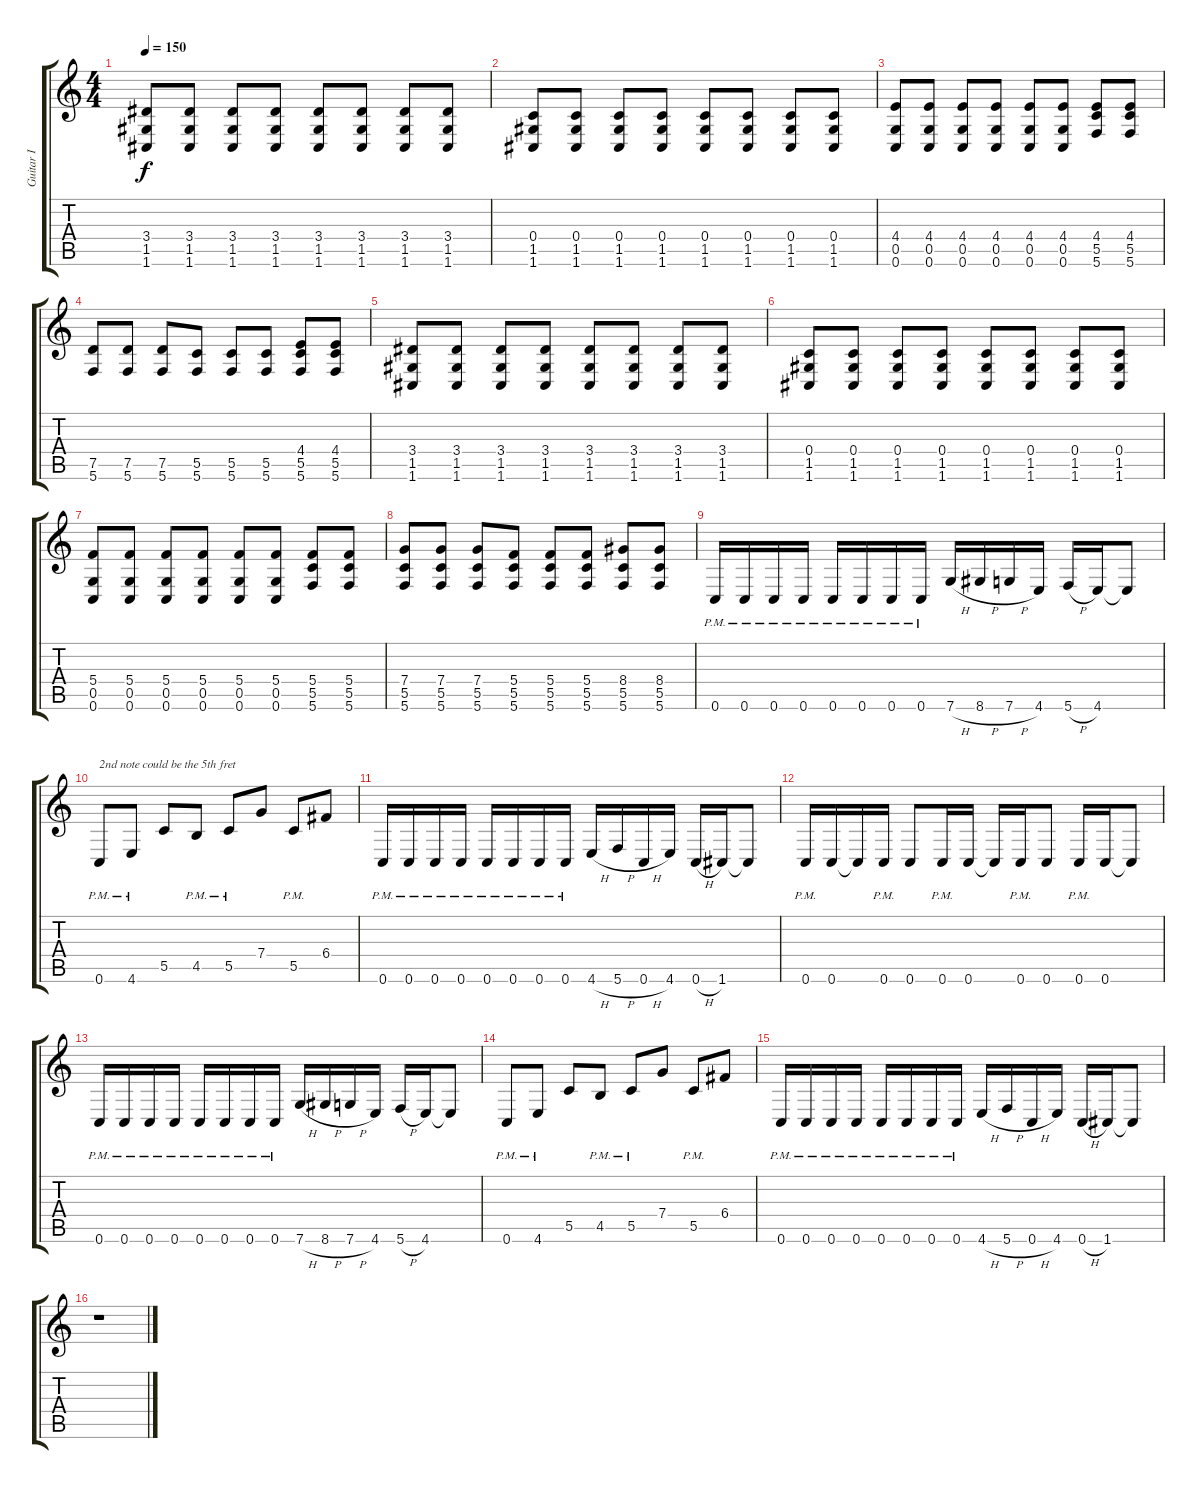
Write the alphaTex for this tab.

\track ("Guitar I" "Guitar I") {instrument distortionguitar}
\staff {score tabs}
\tuning (D4 A3 F3 C3 G2 C2) {hide}
\ts (4 4)
\tempo 150
\clef g2
\ks c
(3.4 1.5 1.6).8{dy f} (3.4 1.5 1.6).8 (3.4 1.5 1.6).8 (3.4 1.5 1.6).8 (3.4 1.5 1.6).8 (3.4 1.5 1.6).8 (3.4 1.5 1.6).8 (3.4 1.5 1.6).8 |
(0.4 1.5 1.6).8 (0.4 1.5 1.6).8 (0.4 1.5 1.6).8 (0.4 1.5 1.6).8 (0.4 1.5 1.6).8 (0.4 1.5 1.6).8 (0.4 1.5 1.6).8 (0.4 1.5 1.6).8 |
(4.4 0.5 0.6).8 (4.4 0.5 0.6).8 (4.4 0.5 0.6).8 (4.4 0.5 0.6).8 (4.4 0.5 0.6).8 (4.4 0.5 0.6).8 (4.4 5.5 5.6).8 (4.4 5.5 5.6).8 |
(7.5 5.6).8 (7.5 5.6).8 (7.5 5.6).8 (5.5 5.6).8 (5.5 5.6).8 (5.5 5.6).8 (4.4 5.5 5.6).8 (4.4 5.5 5.6).8 |
(3.4 1.5 1.6).8 (3.4 1.5 1.6).8 (3.4 1.5 1.6).8 (3.4 1.5 1.6).8 (3.4 1.5 1.6).8 (3.4 1.5 1.6).8 (3.4 1.5 1.6).8 (3.4 1.5 1.6).8 |
(0.4 1.5 1.6).8 (0.4 1.5 1.6).8 (0.4 1.5 1.6).8 (0.4 1.5 1.6).8 (0.4 1.5 1.6).8 (0.4 1.5 1.6).8 (0.4 1.5 1.6).8 (0.4 1.5 1.6).8 |
(5.4 0.5 0.6).8 (5.4 0.5 0.6).8 (5.4 0.5 0.6).8 (5.4 0.5 0.6).8 (5.4 0.5 0.6).8 (5.4 0.5 0.6).8 (5.4 5.5 5.6).8 (5.4 5.5 5.6).8 |
(7.4 5.5 5.6).8 (7.4 5.5 5.6).8 (7.4 5.5 5.6).8 (5.4 5.5 5.6).8 (5.4 5.5 5.6).8 (5.4 5.5 5.6).8 (8.4 5.5 5.6).8 (8.4 5.5 5.6).8 |
0.6{pm}.16 0.6{pm}.16 0.6{pm}.16 0.6{pm}.16 0.6{pm}.16 0.6{pm}.16 0.6{pm}.16 0.6{pm}.16 7.6{h}.16 8.6{h}.16 7.6{h}.16 4.6.16 5.6{h}.16 4.6.16 4.6{t}.8 |
0.6{pm}.8{txt "2nd note could be the 5th fret"} 4.6{pm}.8 5.5.8 4.5{pm}.8 5.5{pm}.8 7.4.8 5.5{pm}.8 6.4.8 |
0.6{pm}.16 0.6{pm}.16 0.6{pm}.16 0.6{pm}.16 0.6{pm}.16 0.6{pm}.16 0.6{pm}.16 0.6{pm}.16 4.6{h}.16 5.6{h}.16 0.6{h}.16 4.6.16 0.6{h}.16 1.6.16 1.6{t}.8 |
0.6{pm}.16 0.6.16 0.6{t}.16 0.6{pm}.16 0.6.8 0.6{pm}.16 0.6.16 0.6{t}.16 0.6{pm}.16 0.6.8 0.6{pm}.16 0.6.16 0.6{t}.8 |
0.6{pm}.16 0.6{pm}.16 0.6{pm}.16 0.6{pm}.16 0.6{pm}.16 0.6{pm}.16 0.6{pm}.16 0.6{pm}.16 7.6{h}.16 8.6{h}.16 7.6{h}.16 4.6.16 5.6{h}.16 4.6.16 4.6{t}.8 |
0.6{pm}.8 4.6{pm}.8 5.5.8 4.5{pm}.8 5.5{pm}.8 7.4.8 5.5{pm}.8 6.4.8 |
0.6{pm}.16 0.6{pm}.16 0.6{pm}.16 0.6{pm}.16 0.6{pm}.16 0.6{pm}.16 0.6{pm}.16 0.6{pm}.16 4.6{h}.16 5.6{h}.16 0.6{h}.16 4.6.16 0.6{h}.16 1.6.16 1.6{t}.8 |
r.1
